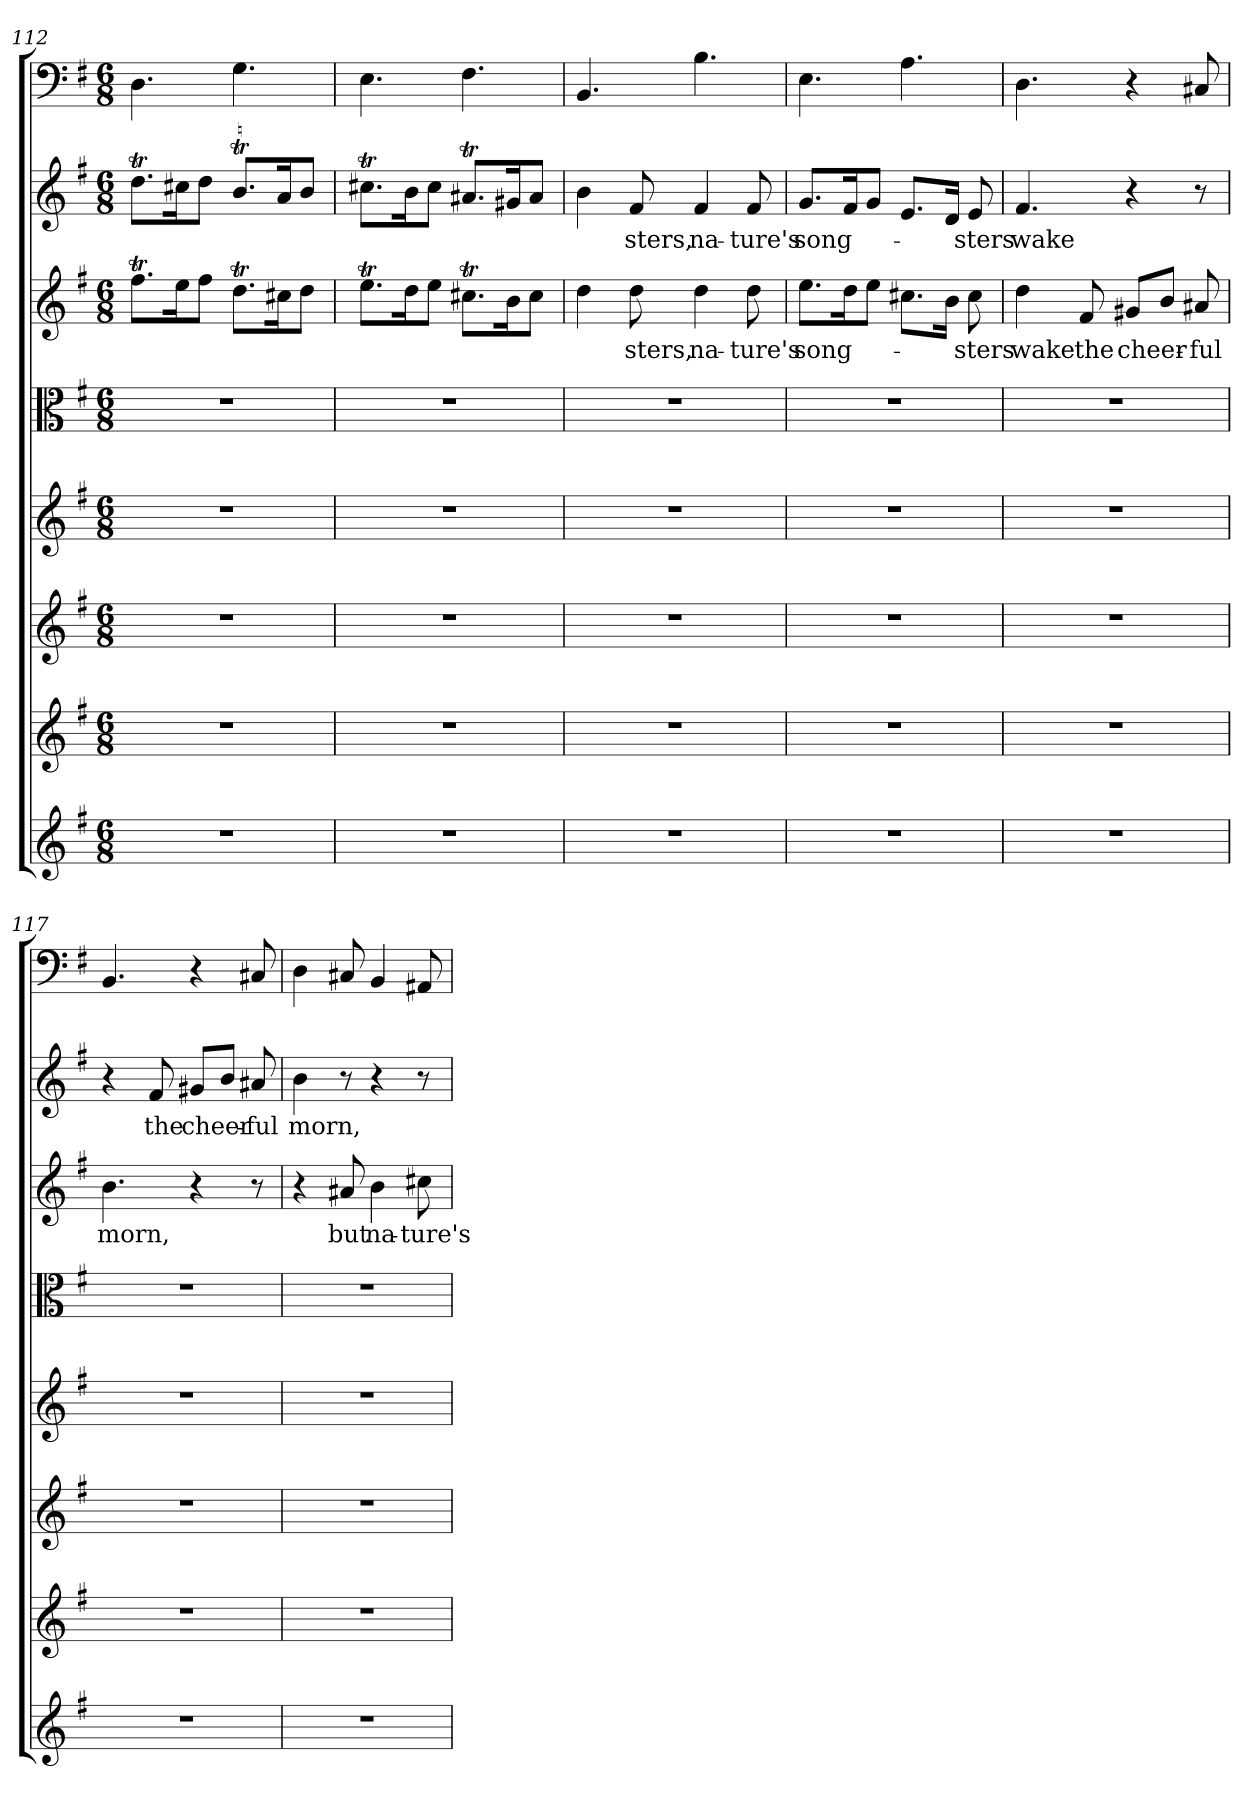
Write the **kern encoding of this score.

**kern	**kern	**kern	**kern	**kern	**kern	**text	**kern	**text	**kern
*part8	*part7	*part6	*part5	*part4	*part3	*part3	*part2	*part2	*part1
*staff8	*staff7	*staff6	*staff5	*staff4	*staff3	*staff3	*staff2	*staff2	*staff1
*clefG2	*clefG2	*clefG2	*clefG2	*clefC3	*clefG2	*	*clefG2	*	*clefF4
*k[f#]	*k[f#]	*k[f#]	*k[f#]	*k[f#]	*k[f#]	*	*k[f#]	*	*k[f#]
*G:	*G:	*G:	*G:	*G:	*G:	*	*G:	*	*G:
*M6/8	*M6/8	*M6/8	*M6/8	*M6/8	*M6/8	*	*M6/8	*	*M6/8
=112	=112	=112	=112	=112	=112	=112	=112	=112	=112
2.r	2.r	2.r	2.r	2.r	8.ff#t\L	.	8.ddT\L	.	4.D\
.	.	.	.	.	16ee\K	.	16cc#X\K	.	.
.	.	.	.	.	8ff#\J	.	8dd\J	.	.
.	.	.	.	.	8.ddT\L	.	8.bt/L	.	4.G\
.	.	.	.	.	16cc#X\K	.	16a/K	.	.
.	.	.	.	.	8dd\J	.	8b/J	.	.
=113	=113	=113	=113	=113	=113	=113	=113	=113	=113
2.r	2.r	2.r	2.r	2.r	8.eeT\L	.	8.cc#Xt\L	.	4.E\
.	.	.	.	.	16dd\K	.	16b\K	.	.
.	.	.	.	.	8ee\J	.	8cc#\J	.	.
.	.	.	.	.	8.cc#Xt\L	.	8.a#Xt/L	.	4.F#\
.	.	.	.	.	16b\K	.	16g#X/K	.	.
.	.	.	.	.	8cc#\J	.	8a#/J	.	.
=114	=114	=114	=114	=114	=114	=114	=114	=114	=114
2.r	2.r	2.r	2.r	2.r	4dd\	.	4b\	.	4.BB/
.	.	.	.	.	8dd\	-sters,	8f#/	-sters,	.
.	.	.	.	.	4dd\	na-	4f#/	na-	4.B\
.	.	.	.	.	8dd\	-ture's	8f#/	-ture's	.
=115	=115	=115	=115	=115	=115	=115	=115	=115	=115
2.r	2.r	2.r	2.r	2.r	8.ee\L	song-	8.g/L	song-	4.E\
.	.	.	.	.	16dd\K	.	16f#/K	.	.
.	.	.	.	.	8ee\J	.	8g/J	.	.
.	.	.	.	.	8.cc#X\L	.	8.e/L	.	4.A\
.	.	.	.	.	16b\Jk	.	16d/Jk	.	.
.	.	.	.	.	8cc#\	-sters	8e/	-sters	.
=116	=116	=116	=116	=116	=116	=116	=116	=116	=116
2.r	2.r	2.r	2.r	2.r	4dd\	wake	4.f#/	wake	4.D\
.	.	.	.	.	8f#/	the	.	.	.
.	.	.	.	.	8g#X/L	cheer-	4r	.	4r
.	.	.	.	.	8b/J	.	.	.	.
.	.	.	.	.	8a#X/	-ful	8r	.	8C#X/
=117	=117	=117	=117	=117	=117	=117	=117	=117	=117
2.r	2.r	2.r	2.r	2.r	4.b\	morn,	4r	.	4.BB/
.	.	.	.	.	.	.	8f#/	the	.
.	.	.	.	.	4r	.	8g#X/L	cheer-	4r
.	.	.	.	.	.	.	8b/J	.	.
.	.	.	.	.	8r	.	8a#X/	-ful	8C#X/
=118	=118	=118	=118	=118	=118	=118	=118	=118	=118
2.r	2.r	2.r	2.r	2.r	4r	.	4b\	morn,	4D\
.	.	.	.	.	8a#X/	but	8r	.	8C#X/
.	.	.	.	.	4b\	na-	4r	.	4BB/
.	.	.	.	.	8cc#X\	-ture's	8r	.	8AA#X/
=	=	=	=	=	=	=	=	=	=
*-	*-	*-	*-	*-	*-	*-	*-	*-	*-
